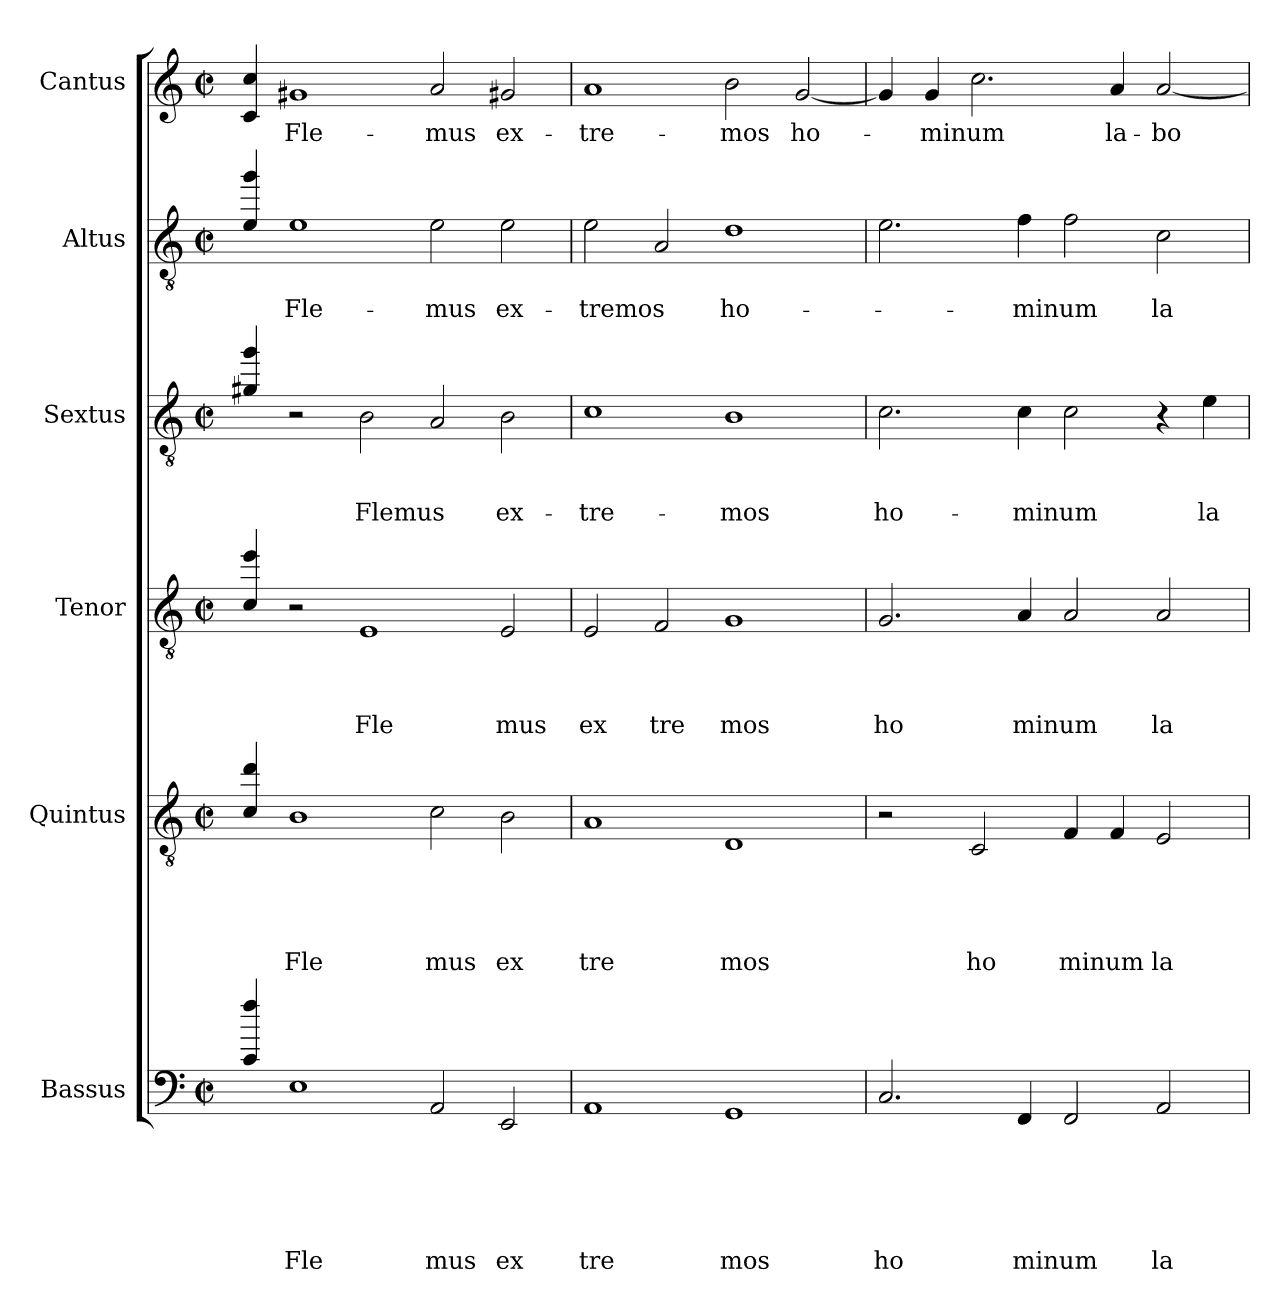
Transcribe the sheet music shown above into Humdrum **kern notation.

**kern	**text	**text	**text	**text	**text	**text	**kern	**text	**text	**text	**text	**text	**kern	**text	**text	**text	**text	**kern	**text	**text	**text	**kern	**text	**text	**kern	**text
*part6	*part6	*part6	*part6	*part6	*part6	*part6	*part5	*part5	*part5	*part5	*part5	*part5	*part4	*part4	*part4	*part4	*part4	*part3	*part3	*part3	*part3	*part2	*part2	*part2	*part1	*part1
*staff6	*staff6	*staff6	*staff6	*staff6	*staff6	*staff6	*staff5	*staff5	*staff5	*staff5	*staff5	*staff5	*staff4	*staff4	*staff4	*staff4	*staff4	*staff3	*staff3	*staff3	*staff3	*staff2	*staff2	*staff2	*staff1	*staff1
*I"Bassus	*	*	*	*	*	*	*I"Quintus	*	*	*	*	*	*I"Tenor	*	*	*	*	*I"Sextus	*	*	*	*I"Altus	*	*	*I"Cantus	*
*clefF4	*	*	*	*	*	*	*clefGv2	*	*	*	*	*	*clefGv2	*	*	*	*	*clefGv2	*	*	*	*clefGv2	*	*	*clefG2	*
*k[]	*	*	*	*	*	*	*k[]	*	*	*	*	*	*k[]	*	*	*	*	*k[]	*	*	*	*k[]	*	*	*k[]	*
*C:	*	*	*	*	*	*	*C:	*	*	*	*	*	*C:	*	*	*	*	*C:	*	*	*	*C:	*	*	*C:	*
*M2/2	*	*	*	*	*	*	*M2/2	*	*	*	*	*	*M2/2	*	*	*	*	*M2/2	*	*	*	*M2/2	*	*	*M2/2	*
*met(c|)	*	*	*	*	*	*	*met(c|)	*	*	*	*	*	*met(c|)	*	*	*	*	*met(c|)	*	*	*	*met(c|)	*	*	*met(c|)	*
=1	=1	=1	=1	=1	=1	=1	=1	=1	=1	=1	=1	=1	=1	=1	=1	=1	=1	=1	=1	=1	=1	=1	=1	=1	=1	=1
4c/ 4ff/	.	.	.	.	.	.	4c/ 4dd/	.	.	.	.	.	4c/ 4ee/	.	.	.	.	4g#X/ 4gg/	.	.	.	4e/ 4gg/	.	.	4c/ 4cc/	.
!	!	!	!	!	!	!LO:LY:b	!	!	!	!	!	!LO:LY:b	!	!	!	!	!	!	!	!	!	!	!	!LO:LY:b	!	!LO:LY:b
1E	.	.	.	.	.	Fle	1B	.	.	.	.	Fle	2r	.	.	.	.	2r	.	.	.	1e	.	Fle-	1g#X	Fle-
!	!	!	!	!	!	!	!	!	!	!	!	!	!	!	!	!	!LO:LY:b	!	!	!	!LO:LY:b	!	!	!	!	!
.	.	.	.	.	.	.	.	.	.	.	.	.	1E	.	.	.	Fle	2B\	.	.	Flemus	.	.	.	.	.
!	!	!	!	!	!	!LO:LY:b	!	!	!	!	!	!LO:LY:b	!	!	!	!	!	!	!	!	!	!	!	!LO:LY:b	!	!LO:LY:b
2AA/	.	.	.	.	.	mus	2c\	.	.	.	.	mus	.	.	.	.	.	2A/	.	.	.	2e\	.	-mus	2a/	-mus
!	!	!	!	!	!	!LO:LY:b	!	!	!	!	!	!LO:LY:b	!	!	!	!	!LO:LY:b	!	!	!	!LO:LY:b	!	!	!LO:LY:b	!	!LO:LY:b
2EE/	.	.	.	.	.	ex	2B\	.	.	.	.	ex	2E/	.	.	.	mus	2B\	.	.	ex-	2e\	.	ex-	2g#X/	ex-
=2	=2	=2	=2	=2	=2	=2	=2	=2	=2	=2	=2	=2	=2	=2	=2	=2	=2	=2	=2	=2	=2	=2	=2	=2	=2	=2
!	!	!	!	!	!	!LO:LY:b	!	!	!	!	!	!LO:LY:b	!	!	!	!	!LO:LY:b	!	!	!	!LO:LY:b	!	!	!LO:LY:b	!	!LO:LY:b
1AA	.	.	.	.	.	tre	1A	.	.	.	.	tre	2E/	.	.	.	ex	1c	.	.	-tre-	2e\	.	-tremos	1a	-tre-
!	!	!	!	!	!	!	!	!	!	!	!	!	!	!	!	!	!LO:LY:b	!	!	!	!	!	!	!	!	!
.	.	.	.	.	.	.	.	.	.	.	.	.	2F/	.	.	.	tre	.	.	.	.	2A/	.	.	.	.
!	!	!	!	!	!	!LO:LY:b	!	!	!	!	!	!LO:LY:b	!	!	!	!	!LO:LY:b	!	!	!	!LO:LY:b	!	!	!LO:LY:b	!	!LO:LY:b
1GG	.	.	.	.	.	mos	1D	.	.	.	.	mos	1G	.	.	.	mos	1B	.	.	-mos	1d	.	ho-	2b\	-mos
!	!	!	!	!	!	!	!	!	!	!	!	!	!	!	!	!	!	!	!	!	!	!	!	!	!	!LO:LY:b
.	.	.	.	.	.	.	.	.	.	.	.	.	.	.	.	.	.	.	.	.	.	.	.	.	[<2g/	ho-
=3	=3	=3	=3	=3	=3	=3	=3	=3	=3	=3	=3	=3	=3	=3	=3	=3	=3	=3	=3	=3	=3	=3	=3	=3	=3	=3
!	!	!	!	!	!	!LO:LY:b	!	!	!	!	!	!	!	!	!	!	!LO:LY:b	!	!	!	!LO:LY:b	!	!	!	!	!
2.C/	.	.	.	.	.	ho	2r	.	.	.	.	.	2.G/	.	.	.	ho	2.c\	.	.	ho-	2.e\	.	.	4g/]	.
!	!	!	!	!	!	!	!	!	!	!	!	!	!	!	!	!	!	!	!	!	!	!	!	!	!	!LO:LY:b
.	.	.	.	.	.	.	.	.	.	.	.	.	.	.	.	.	.	.	.	.	.	.	.	.	4g/	-minum
!	!	!	!	!	!	!	!	!	!	!	!	!LO:LY:b	!	!	!	!	!	!	!	!	!	!	!	!	!	!
.	.	.	.	.	.	.	2C/	.	.	.	.	ho	.	.	.	.	.	.	.	.	.	.	.	.	2.cc\	.
!	!	!	!	!	!	!LO:LY:b	!	!	!	!	!	!	!	!	!	!	!LO:LY:b	!	!	!	!LO:LY:b	!	!	!LO:LY:b	!	!
4FF/	.	.	.	.	.	minum	.	.	.	.	.	.	4A/	.	.	.	minum	4c\	.	.	-minum	4f\	.	-minum	.	.
!	!	!	!	!	!	!	!	!	!	!	!	!LO:LY:b	!	!	!	!	!	!	!	!	!	!	!	!	!	!
2FF/	.	.	.	.	.	.	4F/	.	.	.	.	minum	2A/	.	.	.	.	2c\	.	.	.	2f\	.	.	.	.
!	!	!	!	!	!	!	!	!	!	!	!	!	!	!	!	!	!	!	!	!	!	!	!	!	!	!LO:LY:b
.	.	.	.	.	.	.	4F/	.	.	.	.	.	.	.	.	.	.	.	.	.	.	.	.	.	4a/	la-
!	!	!	!	!	!	!LO:LY:b	!	!	!	!	!	!LO:LY:b	!	!	!	!	!LO:LY:b	!	!	!	!	!	!	!LO:LY:b	!	!LO:LY:b
2AA/	.	.	.	.	.	la	2E/	.	.	.	.	la	2A/	.	.	.	la	4r	.	.	.	2c\	.	la-	[<2a/	-bo-
!	!	!	!	!	!	!	!	!	!	!	!	!	!	!	!	!	!	!	!	!	!LO:LY:b	!	!	!	!	!
.	.	.	.	.	.	.	.	.	.	.	.	.	.	.	.	.	.	4e\	.	.	la-	.	.	.	.	.
=	=	=	=	=	=	=	=	=	=	=	=	=	=	=	=	=	=	=	=	=	=	=	=	=	=	=
*-	*-	*-	*-	*-	*-	*-	*-	*-	*-	*-	*-	*-	*-	*-	*-	*-	*-	*-	*-	*-	*-	*-	*-	*-	*-	*-
